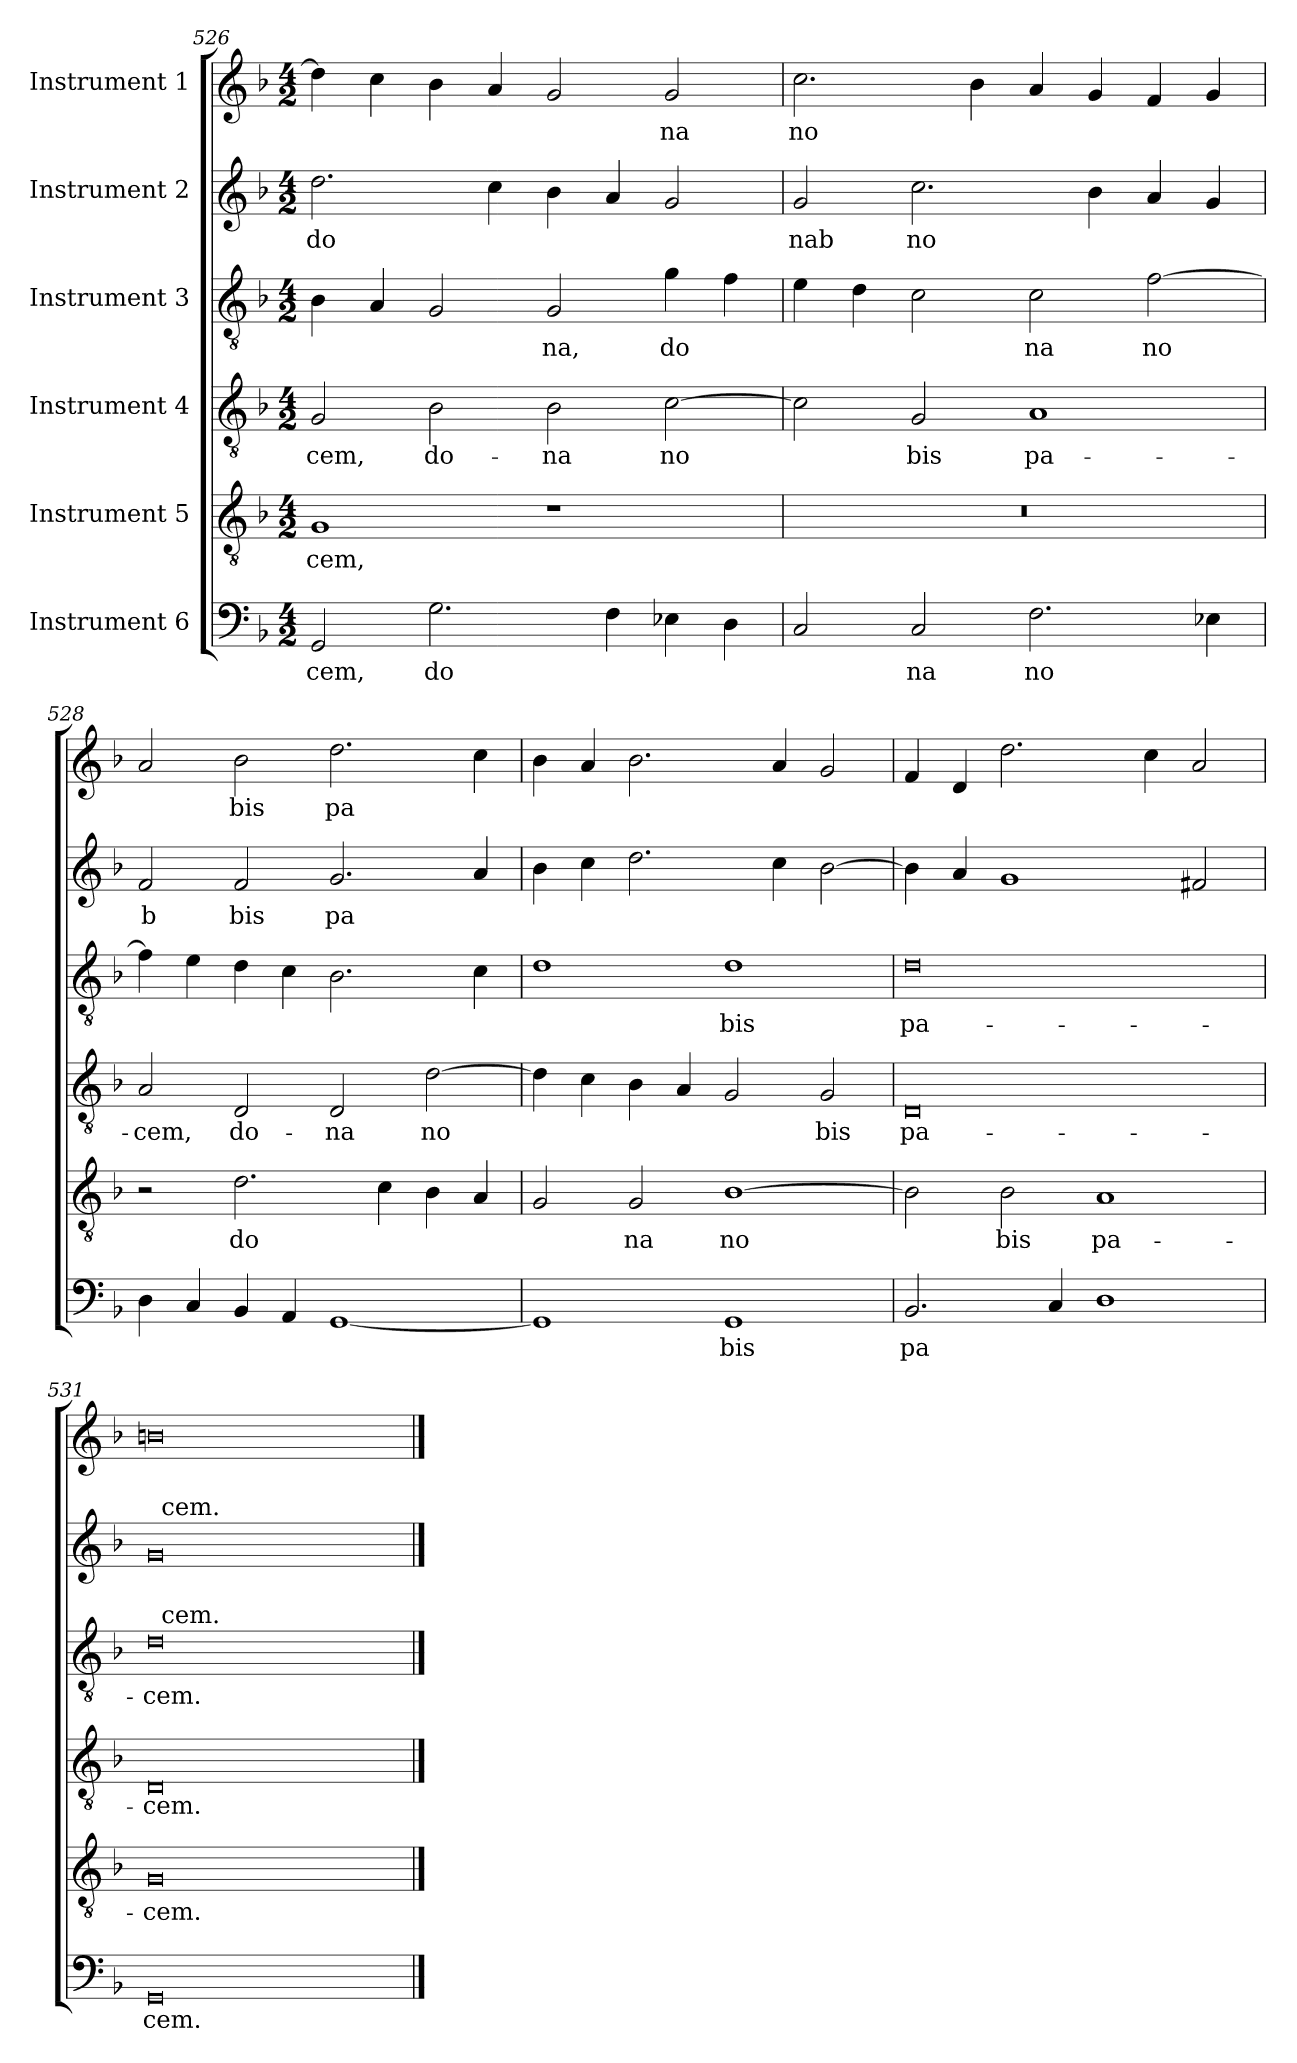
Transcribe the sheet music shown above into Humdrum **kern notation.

**kern	**text	**kern	**text	**kern	**text	**kern	**text	**kern	**text	**kern	**text
*part6	*part6	*part5	*part5	*part4	*part4	*part3	*part3	*part2	*part2	*part1	*part1
*staff6	*staff6	*staff5	*staff5	*staff4	*staff4	*staff3	*staff3	*staff2	*staff2	*staff1	*staff1
*I"Instrument 6	*	*I"Instrument 5	*	*I"Instrument 4	*	*I"Instrument 3	*	*I"Instrument 2	*	*I"Instrument 1	*
!!LO:PB:g=z
*clefF4	*	*clefGv2	*	*clefGv2	*	*clefGv2	*	*clefG2	*	*clefG2	*
*k[b-]	*	*k[b-]	*	*k[b-]	*	*k[b-]	*	*k[b-]	*	*k[b-]	*
*F:	*	*F:	*	*F:	*	*F:	*	*F:	*	*F:	*
*M4/2	*	*M4/2	*	*M4/2	*	*M4/2	*	*M4/2	*	*M4/2	*
=526	=526	=526	=526	=526	=526	=526	=526	=526	=526	=526	=526
!	!LO:LY:b:cj	!	!LO:LY:b:cj	!	!LO:LY:b:cj	!	!LO:LY:b:cj	!	!LO:LY:b:cj	!	!LO:LY:b:cj
2GG/	-cem,	1G	-cem,	2G/	-cem,	4B-\	--	2.dd\	do-	4dd\]	--
!	!	!	!	!	!	!	!LO:LY:b:cj	!	!	!	!LO:LY:b:cj
.	.	.	.	.	.	4A/	--	.	.	4cc\	--
!	!LO:LY:b:cj	!	!	!	!LO:LY:b:cj	!	!LO:LY:b:cj	!	!	!	!LO:LY:b:cj
2.G\	do-	.	.	2B-\	do-	2G/	--	.	.	4b-\	--
!	!	!	!	!	!	!	!	!	!LO:LY:b:cj	!	!LO:LY:b:cj
.	.	.	.	.	.	.	.	4cc\	--	4a/	--
!	!	!	!	!	!LO:LY:b:cj	!	!LO:LY:b:cj	!	!LO:LY:b:cj	!	!LO:LY:b:cj
.	.	1r	.	2B-\	-na	2G/	-na,	4b-\	--	2g/	--
!	!LO:LY:b:cj	!	!	!	!	!	!	!	!LO:LY:b:cj	!	!
4F\	--	.	.	.	.	.	.	4a/	--	.	.
!	!LO:LY:b:cj	!	!	!	!LO:LY:b:cj	!	!LO:LY:b:cj	!	!LO:LY:b:cj	!	!LO:LY:b:cj
4E-\	--	.	.	[>2c\	no-	4g\	do-	2g/	--	2g/	-na
!	!LO:LY:b:cj	!	!	!	!	!	!LO:LY:b:cj	!	!	!	!
4D\	--	.	.	.	.	4f\	--	.	.	.	.
=527	=527	=527	=527	=527	=527	=527	=527	=527	=527	=527	=527
!	!LO:LY:b:cj	!	!	!	!LO:LY:b:cj	!	!LO:LY:b:cj	!	!LO:LY:b:cj	!	!LO:LY:b:cj
2C/	--	0r	.	2c\]	--	4e\	--	2g/	-nab	2.cc\	no-
!	!	!	!	!	!	!	!LO:LY:b:cj	!	!	!	!
.	.	.	.	.	.	4d\	--	.	.	.	.
!	!LO:LY:b:cj	!	!	!	!LO:LY:b:cj	!	!LO:LY:b:cj	!	!LO:LY:b:cj	!	!
2C/	-na	.	.	2G/	-bis	2c\	--	2.cc\	no-	.	.
!	!	!	!	!	!	!	!	!	!	!	!LO:LY:b:cj
.	.	.	.	.	.	.	.	.	.	4b-\	--
!	!LO:LY:b:cj	!	!	!	!LO:LY:b:cj	!	!LO:LY:b:cj	!	!	!	!LO:LY:b:cj
2.F\	no-	.	.	1A	pa-	2c\	-na	.	.	4a/	--
!	!	!	!	!	!	!	!	!	!LO:LY:b:cj	!	!LO:LY:b:cj
.	.	.	.	.	.	.	.	4b-\	--	4g/	--
!	!	!	!	!	!	!	!LO:LY:b:cj	!	!LO:LY:b:cj	!	!LO:LY:b:cj
.	.	.	.	.	.	[>2f\	no-	4a/	--	4f/	--
!	!LO:LY:b:cj	!	!	!	!	!	!	!	!LO:LY:b:cj	!	!LO:LY:b:cj
4E-\	--	.	.	.	.	.	.	4g/	--	4g/	--
=528	=528	=528	=528	=528	=528	=528	=528	=528	=528	=528	=528
!	!LO:LY:b:cj	!	!	!	!LO:LY:b:cj	!	!LO:LY:b:cj	!	!LO:LY:b:cj	!	!LO:LY:b:cj
4D\	--	2r	.	2A/	-cem,	4f\]	--	2f/	-b	2a/	--
!	!LO:LY:b:cj	!	!	!	!	!	!LO:LY:b:cj	!	!	!	!
4C/	--	.	.	.	.	4e\	--	.	.	.	.
!	!LO:LY:b:cj	!	!LO:LY:b:cj	!	!LO:LY:b:cj	!	!LO:LY:b:cj	!	!LO:LY:b:cj	!	!LO:LY:b:cj
4BB-/	--	2.d\	do-	2D/	do-	4d\	--	2f/	bis	2b-\	-bis
!	!LO:LY:b:cj	!	!	!	!	!	!LO:LY:b:cj	!	!	!	!
4AA/	--	.	.	.	.	4c\	--	.	.	.	.
!	!LO:LY:b:cj	!	!	!	!LO:LY:b:cj	!	!LO:LY:b:cj	!	!LO:LY:b:cj	!	!LO:LY:b:cj
[<1GG	--	.	.	2D/	-na	2.B-\	--	2.g/	pa-	2.dd\	pa-
!	!	!	!LO:LY:b:cj	!	!	!	!	!	!	!	!
.	.	4c\	--	.	.	.	.	.	.	.	.
!	!	!	!LO:LY:b:cj	!	!LO:LY:b:cj	!	!	!	!	!	!
.	.	4B-\	--	[>2d\	no-	.	.	.	.	.	.
!	!	!	!LO:LY:b:cj	!	!	!	!LO:LY:b:cj	!	!LO:LY:b:cj	!	!LO:LY:b:cj
.	.	4A/	--	.	.	4c\	--	4a/	--	4cc\	--
=529	=529	=529	=529	=529	=529	=529	=529	=529	=529	=529	=529
!	!LO:LY:b:cj	!	!LO:LY:b:cj	!	!LO:LY:b:cj	!	!LO:LY:b:cj	!	!LO:LY:b:cj	!	!LO:LY:b:cj
1GG]	--	2G/	--	4d\]	--	1d	--	4b-\	--	4b-\	--
!	!	!	!	!	!LO:LY:b:cj	!	!	!	!LO:LY:b:cj	!	!LO:LY:b:cj
.	.	.	.	4c\	--	.	.	4cc\	--	4a/	--
!	!	!	!LO:LY:b:cj	!	!LO:LY:b:cj	!	!	!	!LO:LY:b:cj	!	!LO:LY:b:cj
.	.	2G/	-na	4B-\	--	.	.	2.dd\	--	2.b-\	--
!	!	!	!	!	!LO:LY:b:cj	!	!	!	!	!	!
.	.	.	.	4A/	--	.	.	.	.	.	.
!	!LO:LY:b:cj	!	!LO:LY:b:cj	!	!LO:LY:b:cj	!	!LO:LY:b:cj	!	!	!	!
1GG	-bis	[<1B-	no-	2G/	--	1d	-bis	.	.	.	.
!	!	!	!	!	!	!	!	!	!LO:LY:b:cj	!	!LO:LY:b:cj
.	.	.	.	.	.	.	.	4cc\	--	4a/	--
!	!	!	!	!	!LO:LY:b:cj	!	!	!	!LO:LY:b:cj	!	!LO:LY:b:cj
.	.	.	.	2G/	-bis	.	.	[<2b-\	--	2g/	--
!!LO:LB:g=z
=530	=530	=530	=530	=530	=530	=530	=530	=530	=530	=530	=530
!	!LO:LY:b:cj	!	!LO:LY:b:cj	!	!LO:LY:b:cj	!	!LO:LY:b:cj	!	!LO:LY:b:cj	!	!LO:LY:b:cj
2.BB-/	pa-	2B-\]	--	0D	pa-	0d	pa-	4b-\]	--	4f/	--
!	!	!	!	!	!	!	!	!	!LO:LY:b:cj	!	!LO:LY:b:cj
.	.	.	.	.	.	.	.	4a/	--	4d/	--
!	!	!	!LO:LY:b:cj	!	!	!	!	!	!LO:LY:b:cj	!	!LO:LY:b:cj
.	.	2B-\	-bis	.	.	.	.	1g	--	2.dd\	--
!	!LO:LY:b:cj	!	!	!	!	!	!	!	!	!	!
4C/	--	.	.	.	.	.	.	.	.	.	.
!	!LO:LY:b:cj	!	!LO:LY:b:cj	!	!	!	!	!	!	!	!
1D	--	1A	pa-	.	.	.	.	.	.	.	.
!	!	!	!	!	!	!	!	!	!	!	!LO:LY:b:cj
.	.	.	.	.	.	.	.	.	.	4cc\	--
!	!	!	!	!	!	!	!	!	!LO:LY:b:cj	!	!LO:LY:b:cj
.	.	.	.	.	.	.	.	2f#/	--	2a/	--
=531	=531	=531	=531	=531	=531	=531	=531	=531	=531	=531	=531
!	!LO:LY:b:cj	!	!LO:LY:b:cj	!	!LO:LY:b:cj	!	!LO:LY:b:cj	!	!LO:LY:b:cj	!	!LO:LY:b:cj
*	*	*	*	*	*	*^	*	*^	*	*	*
0GG	-cem.	0G	-cem.	0D	-cem.	0d	32ryy	-cem.	0g	32ryy	--	0bn	--
!	!	!	!	!	!	!	!	!	!	!LO:TX:a:t=cem.	!	!	!
!	!	!	!	!	!	!	!LO:TX:a:t=cem.	!	!	!	!	!	!
.	.	.	.	.	.	.	1ryy	.	.	1ryy	.	.	.
.	.	.	.	.	.	.	2ryy	.	.	2ryy	.	.	.
.	.	.	.	.	.	.	4...ryy	.	.	4...ryy	.	.	.
*	*	*	*	*	*	*v	*v	*	*	*	*	*	*
*	*	*	*	*	*	*	*	*v	*v	*	*	*
==	==	==	==	==	==	==	==	==	==	==	==
*-	*-	*-	*-	*-	*-	*-	*-	*-	*-	*-	*-
